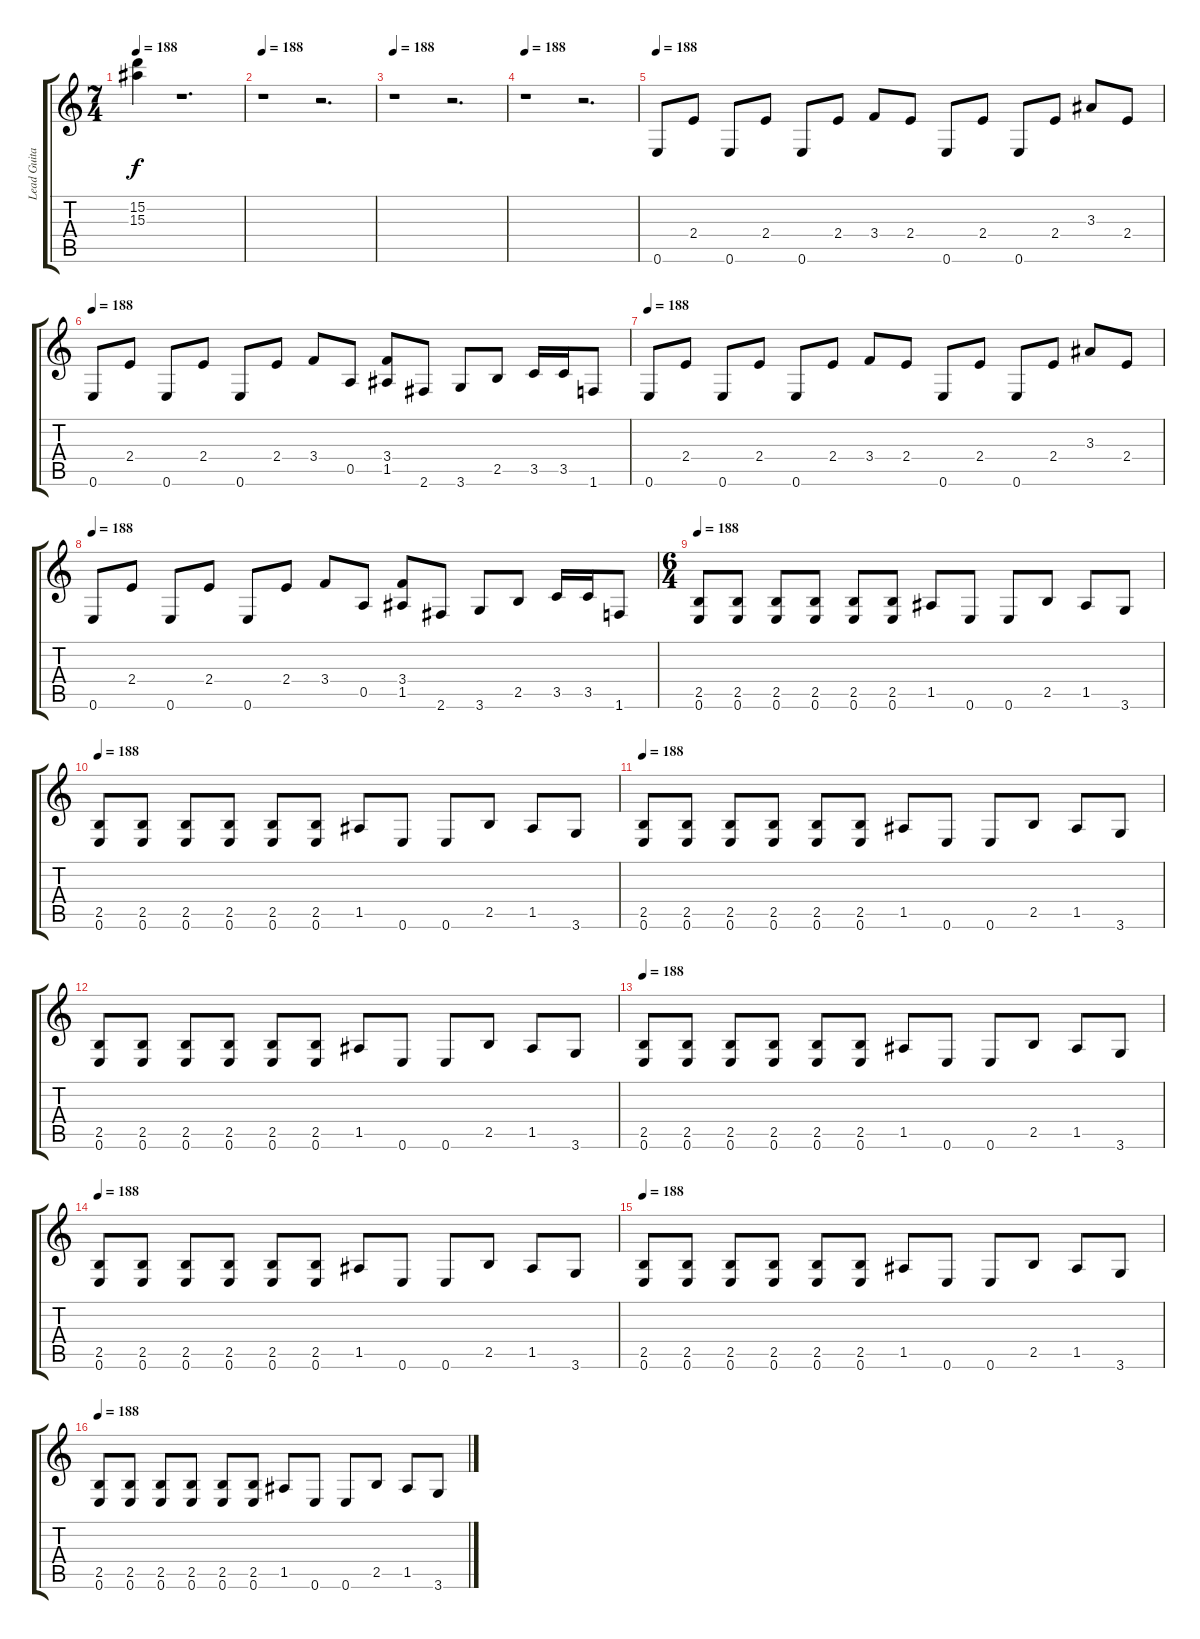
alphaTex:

\track ("Lead Guitar" "Lead Guita") {instrument distortionguitar}
\staff {score tabs}
\tuning (E4 B3 G3 D3 A2 E2) {hide}
\ts (7 4)
\tempo 188
\clef g2
\ks c
(15.2{t} 15.3{t}).4{dy f} r.1{d} |
\tempo 188
r.1 r.2{d} |
\tempo 188
r.1 r.2{d} |
\tempo 188
r.1 r.2{d} |
\tempo 188
0.6.8 2.4.8 0.6.8 2.4.8 0.6.8 2.4.8 3.4.8 2.4.8 0.6.8 2.4.8 0.6.8 2.4.8 3.3.8 2.4.8 |
\tempo 188
0.6.8 2.4.8 0.6.8 2.4.8 0.6.8 2.4.8 3.4.8 0.5.8 (3.4 1.5).8 2.6.8 3.6.8 2.5.8 3.5.16 3.5.16 1.6.8 |
\tempo 188
0.6.8 2.4.8 0.6.8 2.4.8 0.6.8 2.4.8 3.4.8 2.4.8 0.6.8 2.4.8 0.6.8 2.4.8 3.3.8 2.4.8 |
\tempo 188
0.6.8 2.4.8 0.6.8 2.4.8 0.6.8 2.4.8 3.4.8 0.5.8 (3.4 1.5).8 2.6.8 3.6.8 2.5.8 3.5.16 3.5.16 1.6.8 |
\ts (6 4)
\tempo 188
(2.5 0.6).8 (2.5 0.6).8 (2.5 0.6).8 (2.5 0.6).8 (2.5 0.6).8 (2.5 0.6).8 1.5.8 0.6.8 0.6.8 2.5.8 1.5.8 3.6.8 |
\tempo 188
(2.5 0.6).8 (2.5 0.6).8 (2.5 0.6).8 (2.5 0.6).8 (2.5 0.6).8 (2.5 0.6).8 1.5.8 0.6.8 0.6.8 2.5.8 1.5.8 3.6.8 |
\tempo 188
(2.5 0.6).8 (2.5 0.6).8 (2.5 0.6).8 (2.5 0.6).8 (2.5 0.6).8 (2.5 0.6).8 1.5.8 0.6.8 0.6.8 2.5.8 1.5.8 3.6.8 |
(2.5 0.6).8 (2.5 0.6).8 (2.5 0.6).8 (2.5 0.6).8 (2.5 0.6).8 (2.5 0.6).8 1.5.8 0.6.8 0.6.8 2.5.8 1.5.8 3.6.8 |
\tempo 188
(2.5 0.6).8 (2.5 0.6).8 (2.5 0.6).8 (2.5 0.6).8 (2.5 0.6).8 (2.5 0.6).8 1.5.8 0.6.8 0.6.8 2.5.8 1.5.8 3.6.8 |
\tempo 188
(2.5 0.6).8 (2.5 0.6).8 (2.5 0.6).8 (2.5 0.6).8 (2.5 0.6).8 (2.5 0.6).8 1.5.8 0.6.8 0.6.8 2.5.8 1.5.8 3.6.8 |
\tempo 188
(2.5 0.6).8 (2.5 0.6).8 (2.5 0.6).8 (2.5 0.6).8 (2.5 0.6).8 (2.5 0.6).8 1.5.8 0.6.8 0.6.8 2.5.8 1.5.8 3.6.8 |
\tempo 188
(2.5 0.6).8 (2.5 0.6).8 (2.5 0.6).8 (2.5 0.6).8 (2.5 0.6).8 (2.5 0.6).8 1.5.8 0.6.8 0.6.8 2.5.8 1.5.8 3.6.8
